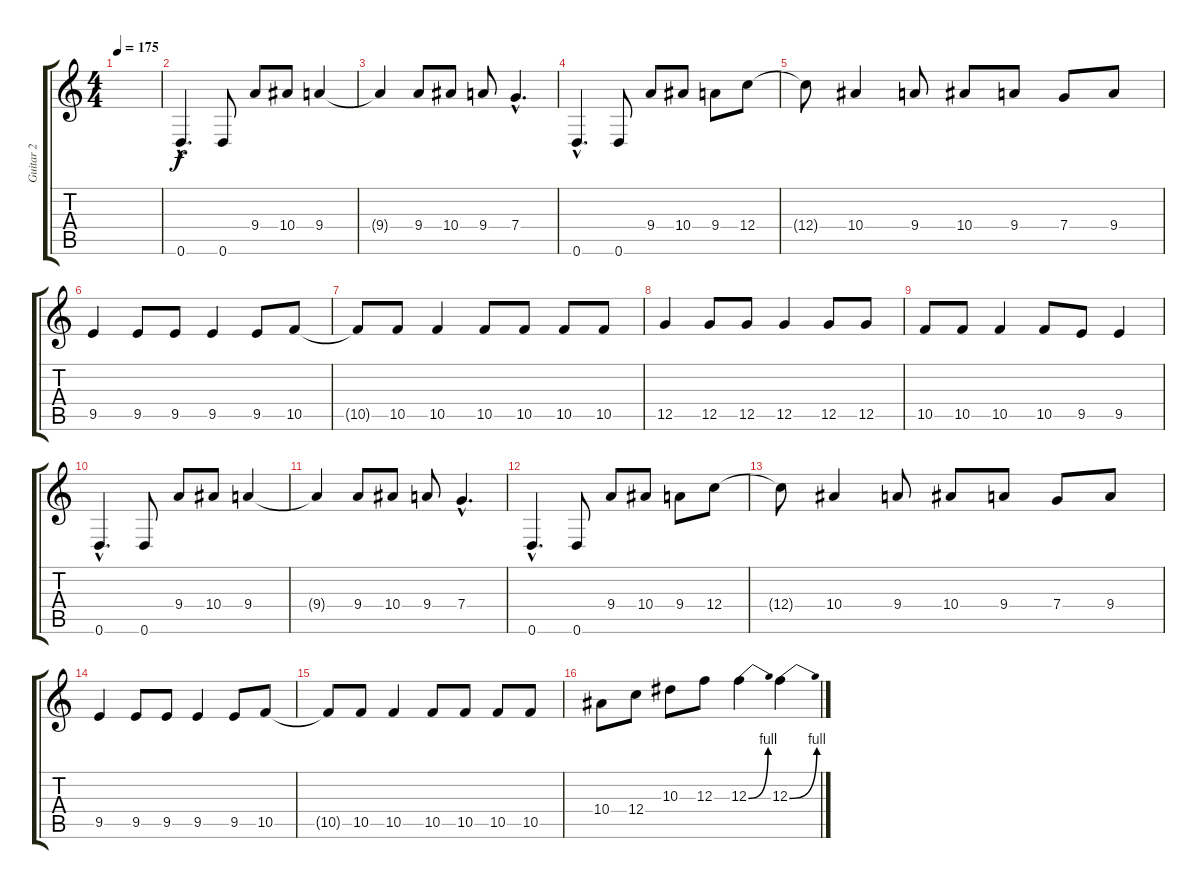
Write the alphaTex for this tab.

\track ("Guitar 2" "Guitar 2") {instrument distortionguitar}
\staff {score tabs}
\tuning (D4 A3 F3 C3 G2 D2) {hide}
\ts (4 4)
\tempo 175
\clef g2
\ks c
|
0.6{hac}.4{d} 0.6.8 9.4.8 10.4.8 9.4.4 |
9.4{t}.4 9.4.8 10.4.8 9.4.8 7.4{hac}.4{d} |
0.6{hac}.4{d} 0.6.8 9.4.8 10.4.8 9.4.8 12.4.8 |
12.4{t}.8 10.4.4 9.4.8 10.4.8 9.4.8 7.4.8 9.4.8 |
9.5.4 9.5.8 9.5.8 9.5.4 9.5.8 10.5.8 |
10.5{t}.8 10.5.8 10.5.4 10.5.8 10.5.8 10.5.8 10.5.8 |
12.5.4 12.5.8 12.5.8 12.5.4 12.5.8 12.5.8 |
10.5.8 10.5.8 10.5.4 10.5.8 9.5.8 9.5.4 |
0.6{hac}.4{d} 0.6.8 9.4.8 10.4.8 9.4.4 |
9.4{t}.4 9.4.8 10.4.8 9.4.8 7.4{hac}.4{d} |
0.6{hac}.4{d} 0.6.8 9.4.8 10.4.8 9.4.8 12.4.8 |
12.4{t}.8 10.4.4 9.4.8 10.4.8 9.4.8 7.4.8 9.4.8 |
9.5.4 9.5.8 9.5.8 9.5.4 9.5.8 10.5.8 |
10.5{t}.8 10.5.8 10.5.4 10.5.8 10.5.8 10.5.8 10.5.8 |
10.4.8 12.4.8 10.3.8 12.3.8 12.3{be (bend 0 0 60 4)}.4 12.3{be (bend 0 0 60 4)}.4
